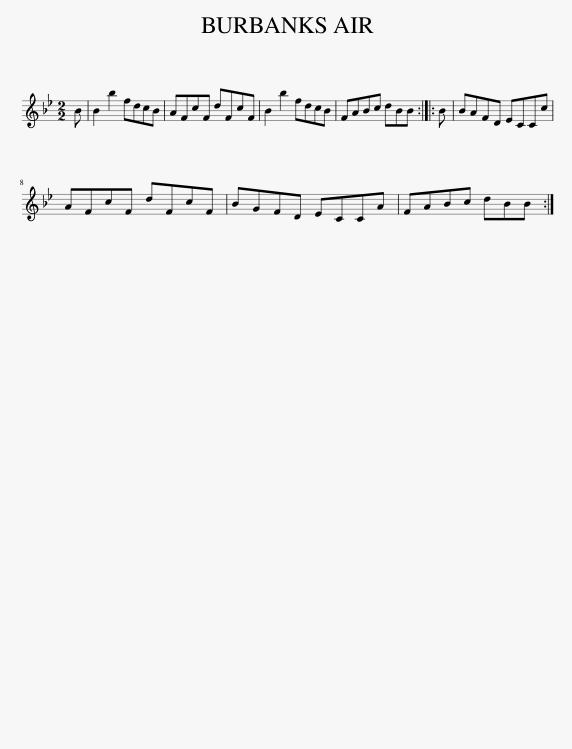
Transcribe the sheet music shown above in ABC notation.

X:1
L:1/8
M:2/2
I:linebreak $
K:Bb
V:1 treble
V:1
 B | B2 b2 fdcB | AFcF dFcF | B2 b2 fdcB | FABc dBB :: %5
 B | BAFD ECCc |$ AFcF dFcF | BGFD ECCA | FABc dBB :| %10
